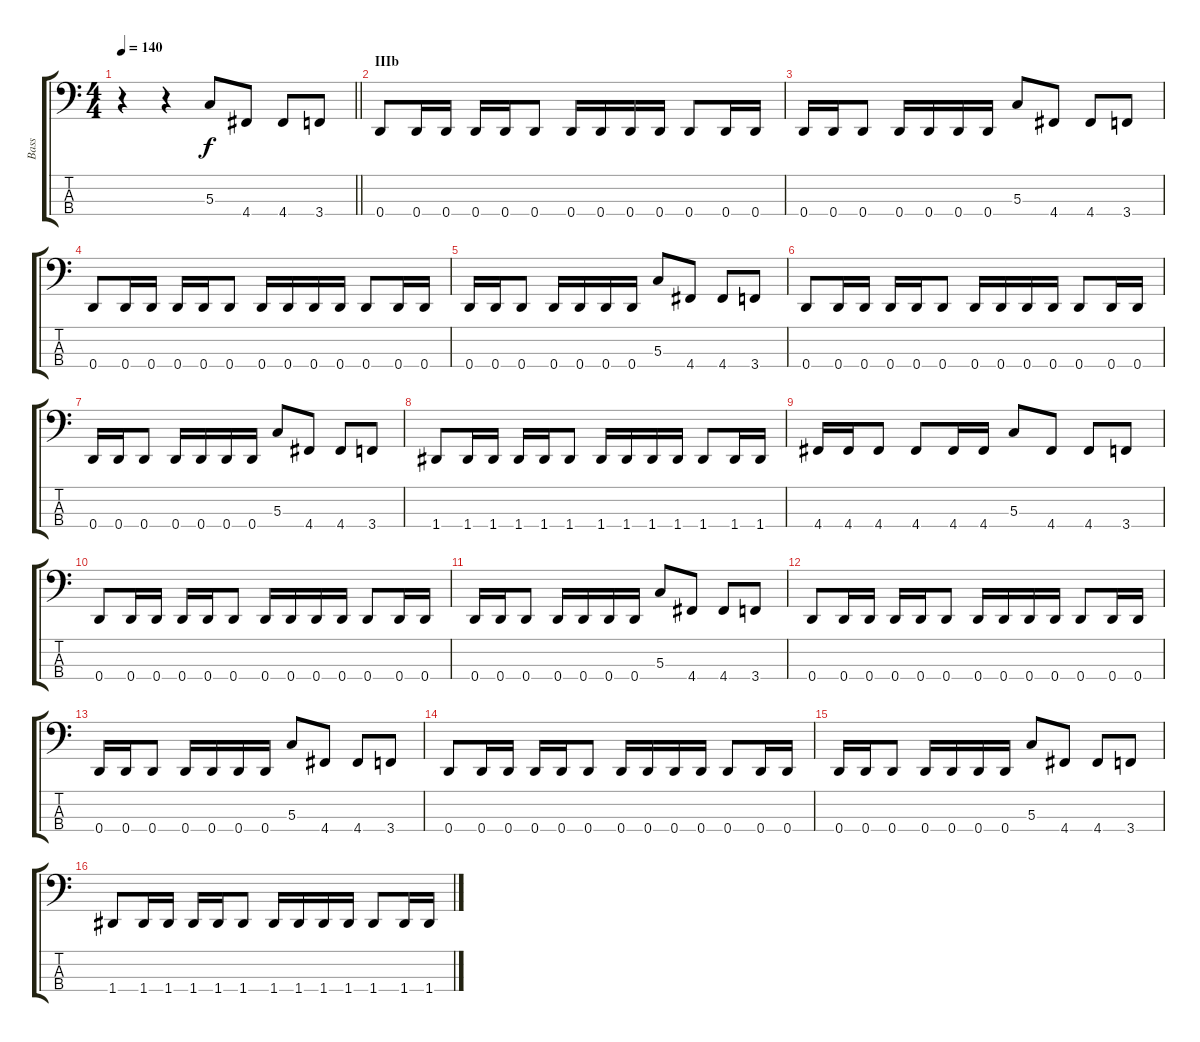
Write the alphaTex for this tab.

\track ("Bass" "Bass") {instrument electricbasspick}
\staff {score tabs}
\tuning (F2 C2 G1 D1) {hide}
\ts (4 4)
\tempo 140
\clef f4
\barLineRight lightlight
\ks c
r.4{dy f} r.4 5.3.8 4.4.8 4.4.8 3.4.8 |
\section ("" "IIIb")
0.4.8 0.4.16 0.4.16 0.4.16 0.4.16 0.4.8 0.4.16 0.4.16 0.4.16 0.4.16 0.4.8 0.4.16 0.4.16 |
0.4.16 0.4.16 0.4.8 0.4.16 0.4.16 0.4.16 0.4.16 5.3.8 4.4.8 4.4.8 3.4.8 |
0.4.8 0.4.16 0.4.16 0.4.16 0.4.16 0.4.8 0.4.16 0.4.16 0.4.16 0.4.16 0.4.8 0.4.16 0.4.16 |
0.4.16 0.4.16 0.4.8 0.4.16 0.4.16 0.4.16 0.4.16 5.3.8 4.4.8 4.4.8 3.4.8 |
0.4.8 0.4.16 0.4.16 0.4.16 0.4.16 0.4.8 0.4.16 0.4.16 0.4.16 0.4.16 0.4.8 0.4.16 0.4.16 |
0.4.16 0.4.16 0.4.8 0.4.16 0.4.16 0.4.16 0.4.16 5.3.8 4.4.8 4.4.8 3.4.8 |
1.4.8 1.4.16 1.4.16 1.4.16 1.4.16 1.4.8 1.4.16 1.4.16 1.4.16 1.4.16 1.4.8 1.4.16 1.4.16 |
4.4.16 4.4.16 4.4.8 4.4.8 4.4.16 4.4.16 5.3.8 4.4.8 4.4.8 3.4.8 |
0.4.8 0.4.16 0.4.16 0.4.16 0.4.16 0.4.8 0.4.16 0.4.16 0.4.16 0.4.16 0.4.8 0.4.16 0.4.16 |
0.4.16 0.4.16 0.4.8 0.4.16 0.4.16 0.4.16 0.4.16 5.3.8 4.4.8 4.4.8 3.4.8 |
0.4.8 0.4.16 0.4.16 0.4.16 0.4.16 0.4.8 0.4.16 0.4.16 0.4.16 0.4.16 0.4.8 0.4.16 0.4.16 |
0.4.16 0.4.16 0.4.8 0.4.16 0.4.16 0.4.16 0.4.16 5.3.8 4.4.8 4.4.8 3.4.8 |
0.4.8 0.4.16 0.4.16 0.4.16 0.4.16 0.4.8 0.4.16 0.4.16 0.4.16 0.4.16 0.4.8 0.4.16 0.4.16 |
0.4.16 0.4.16 0.4.8 0.4.16 0.4.16 0.4.16 0.4.16 5.3.8 4.4.8 4.4.8 3.4.8 |
1.4.8 1.4.16 1.4.16 1.4.16 1.4.16 1.4.8 1.4.16 1.4.16 1.4.16 1.4.16 1.4.8 1.4.16 1.4.16
